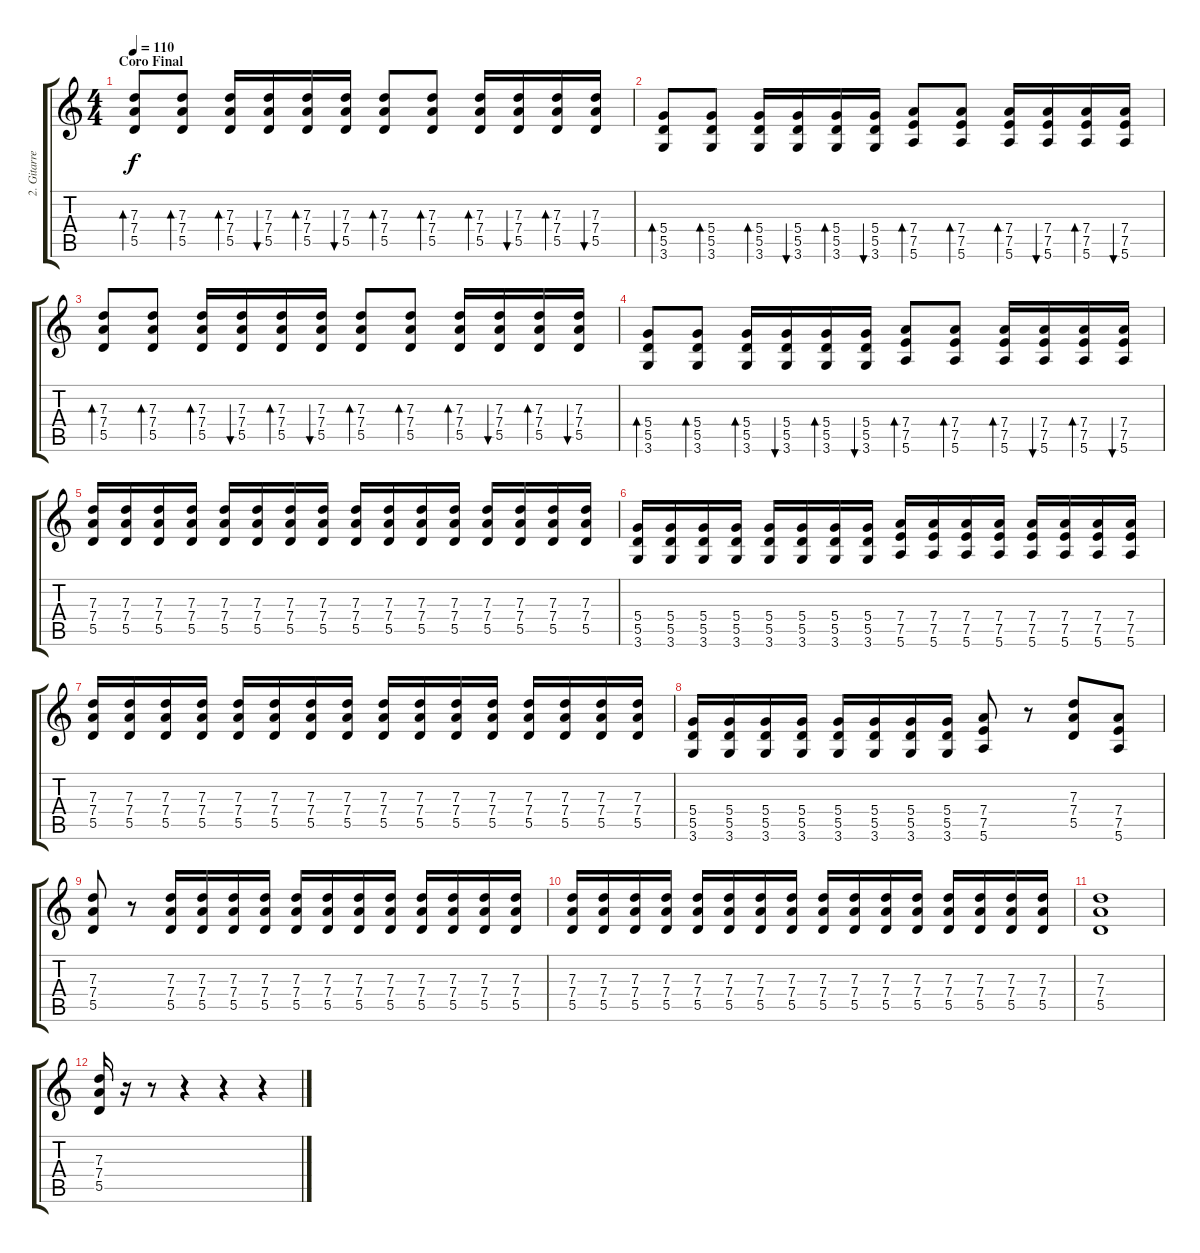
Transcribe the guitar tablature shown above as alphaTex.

\track ("2. Gitarre" "2. Gitarre") {instrument distortionguitar}
\staff {score tabs}
\tuning (E4 B3 G3 D3 A2 E2) {hide}
\ts (4 4)
\section ("" "Coro Final")
\tempo 110
\clef g2
\ks c
(7.3 7.4 5.5).8{bd 60 dy f} (7.3 7.4 5.5).8{bd 60} (7.3 7.4 5.5).16{bd 60} (7.3 7.4 5.5).16{bu 60} (7.3 7.4 5.5).16{bd 60} (7.3 7.4 5.5).16{bu 60} (7.3 7.4 5.5).8{bd 60} (7.3 7.4 5.5).8{bd 60} (7.3 7.4 5.5).16{bd 60} (7.3 7.4 5.5).16{bu 60} (7.3 7.4 5.5).16{bd 60} (7.3 7.4 5.5).16{bu 60} |
(5.4 5.5 3.6).8{bd 60} (5.4 5.5 3.6).8{bd 60} (5.4 5.5 3.6).16{bd 60} (5.4 5.5 3.6).16{bu 60} (5.4 5.5 3.6).16{bd 60} (5.4 5.5 3.6).16{bu 60} (7.4 7.5 5.6).8{bd 60} (7.4 7.5 5.6).8{bd 60} (7.4 7.5 5.6).16{bd 60} (7.4 7.5 5.6).16{bu 60} (7.4 7.5 5.6).16{bd 60} (7.4 7.5 5.6).16{bu 60} |
(7.3 7.4 5.5).8{bd 60} (7.3 7.4 5.5).8{bd 60} (7.3 7.4 5.5).16{bd 60} (7.3 7.4 5.5).16{bu 60} (7.3 7.4 5.5).16{bd 60} (7.3 7.4 5.5).16{bu 60} (7.3 7.4 5.5).8{bd 60} (7.3 7.4 5.5).8{bd 60} (7.3 7.4 5.5).16{bd 60} (7.3 7.4 5.5).16{bu 60} (7.3 7.4 5.5).16{bd 60} (7.3 7.4 5.5).16{bu 60} |
(5.4 5.5 3.6).8{bd 60} (5.4 5.5 3.6).8{bd 60} (5.4 5.5 3.6).16{bd 60} (5.4 5.5 3.6).16{bu 60} (5.4 5.5 3.6).16{bd 60} (5.4 5.5 3.6).16{bu 60} (7.4 7.5 5.6).8{bd 60} (7.4 7.5 5.6).8{bd 60} (7.4 7.5 5.6).16{bd 60} (7.4 7.5 5.6).16{bu 60} (7.4 7.5 5.6).16{bd 60} (7.4 7.5 5.6).16{bu 60} |
(7.3 7.4 5.5).16 (7.3 7.4 5.5).16 (7.3 7.4 5.5).16 (7.3 7.4 5.5).16 (7.3 7.4 5.5).16 (7.3 7.4 5.5).16 (7.3 7.4 5.5).16 (7.3 7.4 5.5).16 (7.3 7.4 5.5).16 (7.3 7.4 5.5).16 (7.3 7.4 5.5).16 (7.3 7.4 5.5).16 (7.3 7.4 5.5).16 (7.3 7.4 5.5).16 (7.3 7.4 5.5).16 (7.3 7.4 5.5).16 |
(5.4 5.5 3.6).16 (5.4 5.5 3.6).16 (5.4 5.5 3.6).16 (5.4 5.5 3.6).16 (5.4 5.5 3.6).16 (5.4 5.5 3.6).16 (5.4 5.5 3.6).16 (5.4 5.5 3.6).16 (7.4 7.5 5.6).16 (7.4 7.5 5.6).16 (7.4 7.5 5.6).16 (7.4 7.5 5.6).16 (7.4 7.5 5.6).16 (7.4 7.5 5.6).16 (7.4 7.5 5.6).16 (7.4 7.5 5.6).16 |
(7.3 7.4 5.5).16 (7.3 7.4 5.5).16 (7.3 7.4 5.5).16 (7.3 7.4 5.5).16 (7.3 7.4 5.5).16 (7.3 7.4 5.5).16 (7.3 7.4 5.5).16 (7.3 7.4 5.5).16 (7.3 7.4 5.5).16 (7.3 7.4 5.5).16 (7.3 7.4 5.5).16 (7.3 7.4 5.5).16 (7.3 7.4 5.5).16 (7.3 7.4 5.5).16 (7.3 7.4 5.5).16 (7.3 7.4 5.5).16 |
(5.4 5.5 3.6).16 (5.4 5.5 3.6).16 (5.4 5.5 3.6).16 (5.4 5.5 3.6).16 (5.4 5.5 3.6).16 (5.4 5.5 3.6).16 (5.4 5.5 3.6).16 (5.4 5.5 3.6).16 (7.4 7.5 5.6).8 r.8 (7.3 7.4 5.5).8 (7.4 7.5 5.6).8 |
(7.3 7.4 5.5).8 r.8 (7.3 7.4 5.5).16 (7.3 7.4 5.5).16 (7.3 7.4 5.5).16 (7.3 7.4 5.5).16 (7.3 7.4 5.5).16 (7.3 7.4 5.5).16 (7.3 7.4 5.5).16 (7.3 7.4 5.5).16 (7.3 7.4 5.5).16 (7.3 7.4 5.5).16 (7.3 7.4 5.5).16 (7.3 7.4 5.5).16 |
(7.3 7.4 5.5).16 (7.3 7.4 5.5).16 (7.3 7.4 5.5).16 (7.3 7.4 5.5).16 (7.3 7.4 5.5).16 (7.3 7.4 5.5).16 (7.3 7.4 5.5).16 (7.3 7.4 5.5).16 (7.3 7.4 5.5).16 (7.3 7.4 5.5).16 (7.3 7.4 5.5).16 (7.3 7.4 5.5).16 (7.3 7.4 5.5).16 (7.3 7.4 5.5).16 (7.3 7.4 5.5).16 (7.3 7.4 5.5).16 |
(7.3 7.4 5.5).1 |
(7.3 7.4 5.5).16 r.16 r.8 r.4 r.4 r.4
